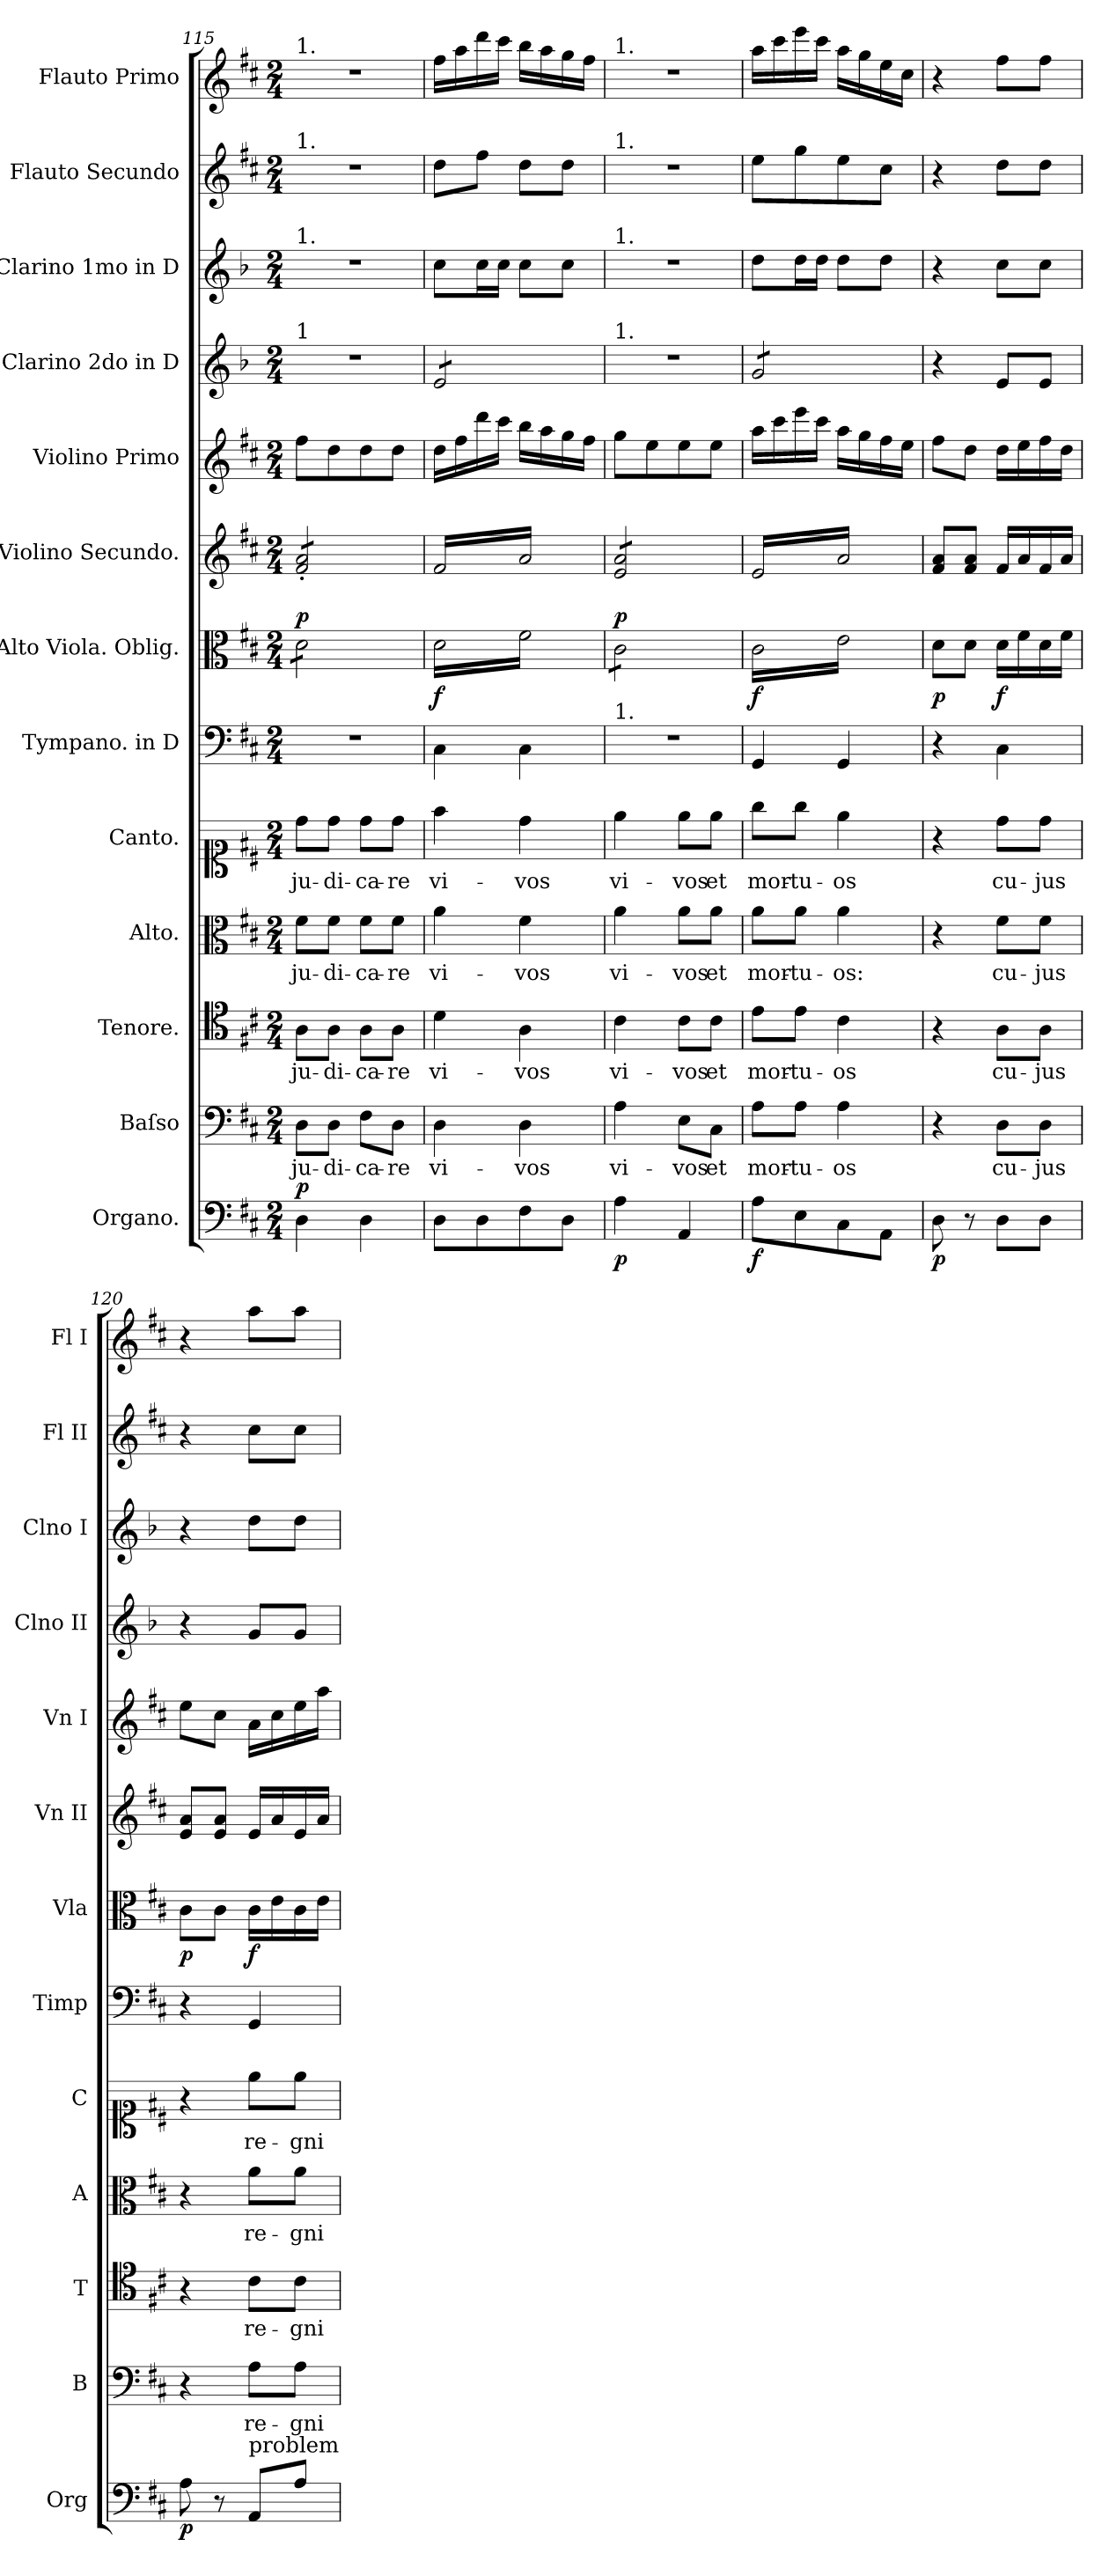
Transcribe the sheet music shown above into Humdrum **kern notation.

**kern	**dynam	**kern	**text	**kern	**text	**kern	**text	**kern	**text	**kern	**kern	**dynam	**kern	**kern	**kern	**kern	**kern	**kern
*part13	*part13	*part12	*part12	*part11	*part11	*part10	*part10	*part9	*part9	*part8	*part7	*part7	*part6	*part5	*part4	*part3	*part2	*part1
*staff13	*staff13	*staff12	*staff12	*staff11	*staff11	*staff10	*staff10	*staff9	*staff9	*staff8	*staff7	*staff7	*staff6	*staff5	*staff4	*staff3	*staff2	*staff1
*I"Organo.	*	*I"Baſso	*	*I"Tenore.	*	*I"Alto.	*	*I"Canto.	*	*I"Tympano. in D	*I"Alto Viola. Oblig.	*	*I"Violino Secundo.	*I"Violino Primo	*I"Clarino 2do in D	*I"Clarino 1mo in D	*I"Flauto Secundo	*I"Flauto Primo
*I'Org	*	*I'B	*	*I'T	*	*I'A	*	*I'C	*	*I'Timp	*I'Vla	*	*I'Vn II	*I'Vn I	*I'Clno II	*I'Clno I	*I'Fl II	*I'Fl I
*clefF4	*	*clefF4	*	*clefC4	*	*clefC3	*	*clefC1	*	*clefF4	*clefC3	*	*clefG2	*clefG2	*clefG2	*clefG2	*clefG2	*clefG2
*	*	*	*	*	*	*	*	*	*	*	*	*	*	*	*ITrd-1c-2	*ITrd-1c-2	*	*
*k[f#c#]	*	*k[f#c#]	*	*k[f#c#]	*	*k[f#c#]	*	*k[f#c#]	*	*k[f#c#]	*k[f#c#]	*	*k[f#c#]	*k[f#c#]	*k[f#]	*k[f#]	*k[f#c#]	*k[f#c#]
*D:	*	*D:	*	*D:	*	*D:	*	*D:	*	*D:	*D:	*	*D:	*D:	*	*	*D:	*D:
*M2/4	*	*M2/4	*	*M2/4	*	*M2/4	*	*M2/4	*	*M2/4	*M2/4	*	*M2/4	*M2/4	*M2/4	*M2/4	*M2/4	*M2/4
=115	=115	=115	=115	=115	=115	=115	=115	=115	=115	=115	=115	=115	=115	=115	=115	=115	=115	=115
!	!	!	!	!	!	!	!	!	!	!	!	!	!	!	!	!	!	!LO:TX:a:t=1.
!	!	!	!	!	!	!	!	!	!	!	!	!	!	!	!	!	!LO:TX:a:t=1.	!
!	!	!	!	!	!	!	!	!	!	!	!	!	!	!	!	!LO:TX:a:t=1.	!	!
!	!	!	!	!	!	!	!	!	!	!	!	!	!	!	!LO:TX:a:t=1	!	!	!
!	!LO:DY:a	!	!	!	!	!	!	!	!	!	!	!LO:DY:a	!	!	!	!	!	!
*	*	*	*	*	*	*	*	*	*	*	*tremolo	*	*	*	*	*	*	*
*	*	*	*	*	*	*	*	*	*	*	*	*	*tremolo	*	*	*	*	*
4D\	p	8D\L	ju-	8A\L	ju-	8f#\L	ju-	8dd\L	ju-	2r	8d\L	p	8f#'/ 8a'/L	8ff#\L	2r	2r	2r	2r
.	.	8D\J	-di-	8A\J	-di-	8f#\J	-di-	8dd\J	-di-	.	8d\	.	8f#'/ 8a'/	8dd\	.	.	.	.
4D\	.	8F#\L	-ca-	8A\L	-ca-	8f#\L	-ca-	8dd\L	-ca-	.	8d\	.	8f#'/ 8a'/	8dd\	.	.	.	.
.	.	8D\J	-re	8A\J	-re	8f#\J	-re	8dd\J	-re	.	8d\J	.	8f#'/ 8a'/J	8dd\J	.	.	.	.
=116	=116	=116	=116	=116	=116	=116	=116	=116	=116	=116	=116	=116	=116	=116	=116	=116	=116	=116
*	*	*	*	*	*	*	*	*	*	*	*	*	*	*	*tremolo	*	*	*
8D\L	fo	4D\	vi-	4d\	vi-	4a\	vi-	4ff#\	vi-	4C#\	16d\LL	f	16f#/LL	16dd\LL	8f#/L	8dd\L	8dd\L	16ff#\LL
.	.	.	.	.	.	.	.	.	.	.	16f#\	.	16a/	16ff#\	.	.	.	16aa\
8D\	.	.	.	.	.	.	.	.	.	.	16d\	.	16f#/	16ddd\	8f#/	16dd\L	8ff#\J	16ddd\
.	.	.	.	.	.	.	.	.	.	.	16f#\	.	16a/	16ccc#\JJ	.	16dd\JJ	.	16ccc#\JJ
8F#\	.	4D\	-vos	4A\	-vos	4f#\	-vos	4dd\	-vos	4C#\	16d\	.	16f#/	16bb\LL	8f#/	8dd\L	8dd\L	16bb\LL
.	.	.	.	.	.	.	.	.	.	.	16f#\	.	16a/	16aa\	.	.	.	16aa\
8D\J	.	.	.	.	.	.	.	.	.	.	16d\	.	16f#/	16gg\	8f#/J	8dd\J	8dd\J	16gg\
.	.	.	.	.	.	.	.	.	.	.	16f#\JJ	.	16a/JJ	16ff#\JJ	.	.	.	16ff#\JJ
=117	=117	=117	=117	=117	=117	=117	=117	=117	=117	=117	=117	=117	=117	=117	=117	=117	=117	=117
!	!	!	!	!	!	!	!	!	!	!	!	!	!	!	!	!	!	!LO:TX:a:t=1.
!	!	!	!	!	!	!	!	!	!	!	!	!	!	!	!	!	!LO:TX:a:t=1.	!
!	!	!	!	!	!	!	!	!	!	!	!	!	!	!	!	!LO:TX:a:t=1.	!	!
!	!	!	!	!	!	!	!	!	!	!	!	!	!	!	!LO:TX:a:t=1.	!	!	!
!	!	!	!	!	!	!	!	!	!	!LO:TX:a:t=1.	!	!	!	!	!	!	!	!
!	!	!	!	!	!	!	!	!	!	!	!	!LO:DY:a	!	!	!	!	!	!
4A\	p	4A\	vi-	4c#\	vi-	4a\	vi-	4ee\	vi-	2r	8c#\L	p	8e/ 8a/L	8gg\L	2r	2r	2r	2r
.	.	.	.	.	.	.	.	.	.	.	.	.	.	.	.	.	.	.
.	.	.	.	.	.	.	.	.	.	.	8c#\	.	8e/ 8a/	8ee\	.	.	.	.
.	.	.	.	.	.	.	.	.	.	.	.	.	.	.	.	.	.	.
4AA/	.	8E\L	-vos	8c#\L	-vos	8a\L	-vos	8ee\L	-vos	.	8c#\	.	8e/ 8a/	8ee\	.	.	.	.
.	.	8C#\J	et	8c#\J	et	8a\J	et	8ee\J	et	.	8c#\J	.	8e/ 8a/J	8ee\J	.	.	.	.
=118	=118	=118	=118	=118	=118	=118	=118	=118	=118	=118	=118	=118	=118	=118	=118	=118	=118	=118
8A\L	f	8A\L	mor-	8e\L	mor-	8a\L	mor-	8gg\L	mor-	4GG/	16c#\LL	f	16e/LL	16aa\LL	8a/L	8ee\L	8ee\L	16aa\LL
.	.	.	.	.	.	.	.	.	.	.	16e\	.	16a/	16ccc#\	.	.	.	16ccc#\
8E\	.	8A\J	-tu-	8e\J	-tu-	8a\J	-tu-	8gg\J	-tu-	.	16c#\	.	16e/	16eee\	8a/	16ee\L	8gg\	16eee\
.	.	.	.	.	.	.	.	.	.	.	16e\	.	16a/	16ccc#\JJ	.	16ee\JJ	.	16ccc#\JJ
8C#\	.	4A\	-os	4c#\	-os	4a\	-os:	4ee\	-os	4GG/	16c#\	.	16e/	16aa\LL	8a/	8ee\L	8ee\	16aa\LL
.	.	.	.	.	.	.	.	.	.	.	16e\	.	16a/	16gg\	.	.	.	16gg\
8AA\J	.	.	.	.	.	.	.	.	.	.	16c#\	.	16e/	16ff#\	8a/J	8ee\J	8cc#\J	16ee\
*	*	*	*	*	*	*	*	*	*	*	*	*	*	*	*Xtremolo	*	*	*
.	.	.	.	.	.	.	.	.	.	.	16e\JJ	.	16a/JJ	16ee\JJ	.	.	.	16cc#\JJ
*	*	*	*	*	*	*	*	*	*	*	*	*	*Xtremolo	*	*	*	*	*
*	*	*	*	*	*	*	*	*	*	*	*Xtremolo	*	*	*	*	*	*	*
=119	=119	=119	=119	=119	=119	=119	=119	=119	=119	=119	=119	=119	=119	=119	=119	=119	=119	=119
8D\	p	4r	.	4r	.	4r	.	4r	.	4r	8d\L	p	8f#/ 8a/L	8ff#\L	4r	4r	4r	4r
.	.	.	.	.	.	.	.	.	.	.	.	.	.	.	.	.	.	.
8r	.	.	.	.	.	.	.	.	.	.	8d\J	.	8f#/ 8a/J	8dd\J	.	.	.	.
.	.	.	.	.	.	.	.	.	.	.	.	.	.	.	.	.	.	.
8D\L	fo	8D\L	cu-	8A\L	cu-	8f#\L	cu-	8dd\L	cu-	4C#\	16d\LL	f	16f#/LL	16dd\LL	8f#/L	8dd\L	8dd\L	8ff#\L
.	.	.	.	.	.	.	.	.	.	.	16f#\	.	16a/	16ee\	.	.	.	.
8D\J	.	8D\J	-jus	8A\J	-jus	8f#\J	-jus	8dd\J	-jus	.	16d\	.	16f#/	16ff#\	8f#/J	8dd\J	8dd\J	8ff#\J
.	.	.	.	.	.	.	.	.	.	.	16f#\JJ	.	16a/JJ	16dd\JJ	.	.	.	.
=120	=120	=120	=120	=120	=120	=120	=120	=120	=120	=120	=120	=120	=120	=120	=120	=120	=120	=120
8A\	p	4r	.	4r	.	4r	.	4r	.	4r	8c#\L	p	8e/ 8a/L	8ee\L	4r	4r	4r	4r
8r	.	.	.	.	.	.	.	.	.	.	8c#\J	.	8e/ 8a/J	8cc#\J	.	.	.	.
!LO:TX:a:t=problem	!	!	!	!	!	!	!	!	!	!	!	!	!	!	!	!	!	!
8AA/L	fo	8A\L	re-	8c#\L	re-	8a\L	re-	8ee\L	re-	4GG/	16c#\LL	f	16e/LL	16a\LL	8a/L	8ee\L	8cc#\L	8aa\L
.	.	.	.	.	.	.	.	.	.	.	16e\	.	16a/	16cc#\	.	.	.	.
8A\J	.	8A\J	-gni	8c#\J	-gni	8a\J	-gni	8ee\J	-gni	.	16c#\	.	16e/	16ee\	8a/J	8ee\J	8cc#\J	8aa\J
.	.	.	.	.	.	.	.	.	.	.	16e\JJ	.	16a/JJ	16aa\JJ	.	.	.	.
=	=	=	=	=	=	=	=	=	=	=	=	=	=	=	=	=	=	=
*-	*-	*-	*-	*-	*-	*-	*-	*-	*-	*-	*-	*-	*-	*-	*-	*-	*-	*-
